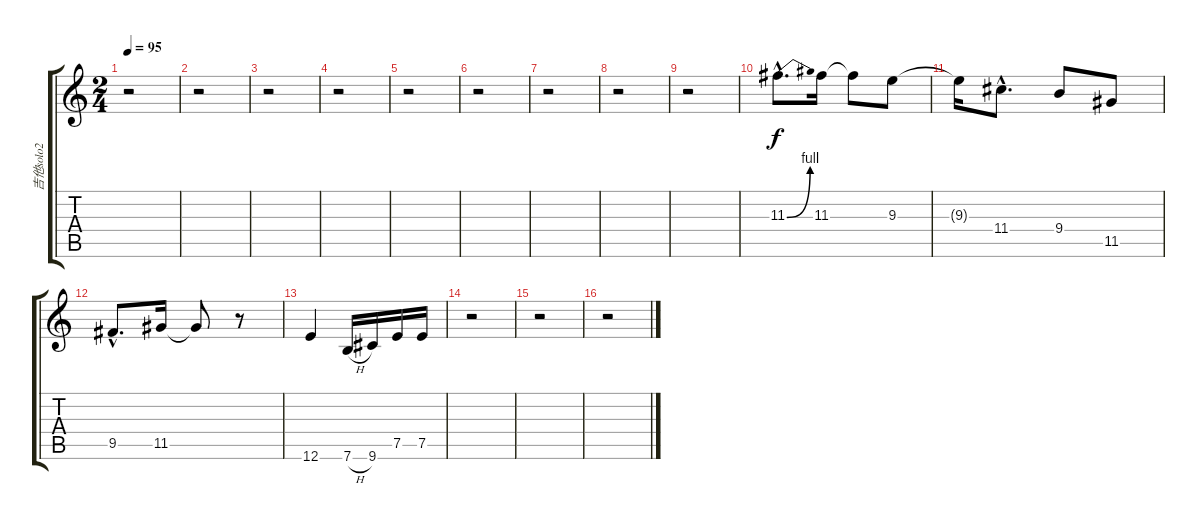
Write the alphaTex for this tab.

\track ("吉他solo2" "吉他solo2") {instrument distortionguitar}
\staff {score tabs}
\tuning (E4 B3 G3 D3 A2 E2) {hide}
\ts (2 4)
\tempo 95
\clef g2
\ks c
r.2{dy f} |
r.2 |
r.2 |
r.2 |
r.2 |
r.2 |
r.2 |
r.2 |
r.2 |
11.3{be (bend 0 0 60 4) hac}.8{d} 11.3.16 11.3{t}.8 9.3.8 |
9.3{t}.16 11.4{hac}.8{d} 9.4.8 11.5.8 |
9.5{hac}.8{d} 11.5.16 11.5{t}.8 r.8 |
12.6.4 7.6{h}.16 9.6.16 7.5.16 7.5.16 |
r.2 |
r.2 |
r.2
